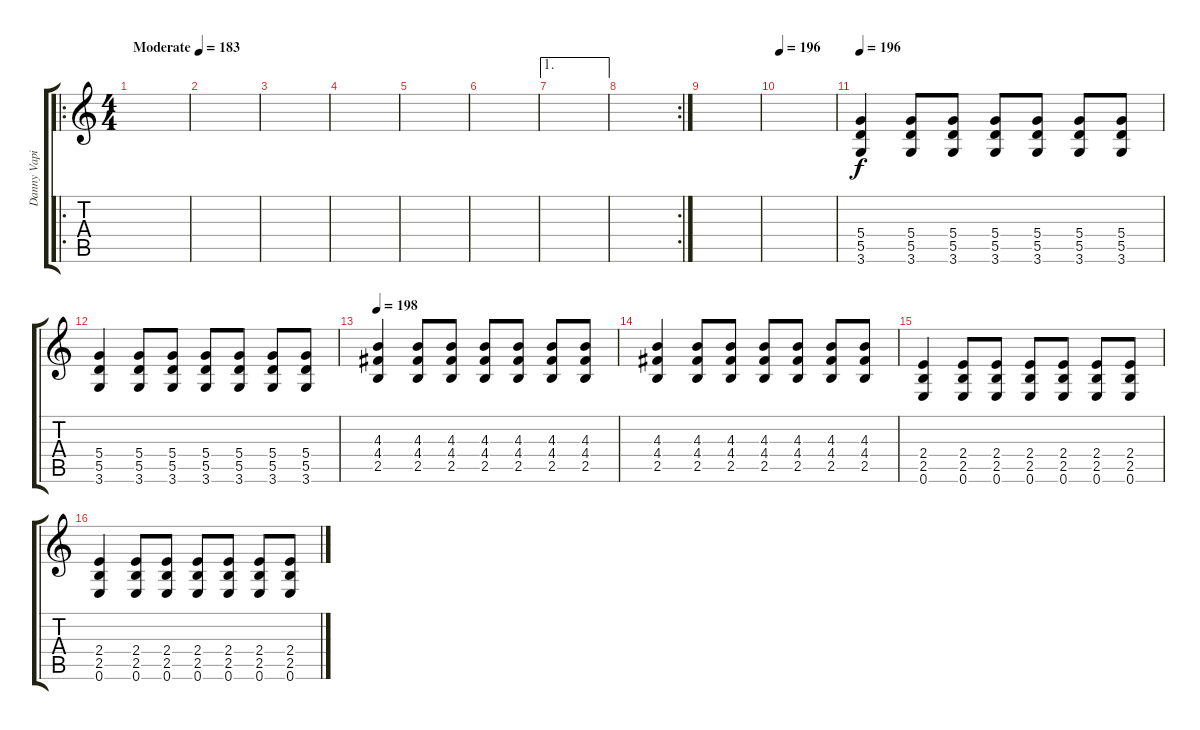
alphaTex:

\track ("Danny Vapid" "Danny Vapi") {instrument distortionguitar}
\staff {score tabs}
\tuning (E4 B3 G3 D3 A2 E2) {hide}
\ro
\ts (4 4)
\tempo (183 "Moderate")
\clef g2
\ks c
|
|
|
|
|
|
\ae 1
|
\rc 2
|
|
\tempo 196
|
\tempo 196
(5.4 5.5 3.6).4 (5.4 5.5 3.6).8 (5.4 5.5 3.6).8 (5.4 5.5 3.6).8 (5.4 5.5 3.6).8 (5.4 5.5 3.6).8 (5.4 5.5 3.6).8 |
(5.4 5.5 3.6).4 (5.4 5.5 3.6).8 (5.4 5.5 3.6).8 (5.4 5.5 3.6).8 (5.4 5.5 3.6).8 (5.4 5.5 3.6).8 (5.4 5.5 3.6).8 |
\tempo 198
(4.3 4.4 2.5).4 (4.3 4.4 2.5).8 (4.3 4.4 2.5).8 (4.3 4.4 2.5).8 (4.3 4.4 2.5).8 (4.3 4.4 2.5).8 (4.3 4.4 2.5).8 |
(4.3 4.4 2.5).4 (4.3 4.4 2.5).8 (4.3 4.4 2.5).8 (4.3 4.4 2.5).8 (4.3 4.4 2.5).8 (4.3 4.4 2.5).8 (4.3 4.4 2.5).8 |
(2.4 2.5 0.6).4 (2.4 2.5 0.6).8 (2.4 2.5 0.6).8 (2.4 2.5 0.6).8 (2.4 2.5 0.6).8 (2.4 2.5 0.6).8 (2.4 2.5 0.6).8 |
(2.4 2.5 0.6).4 (2.4 2.5 0.6).8 (2.4 2.5 0.6).8 (2.4 2.5 0.6).8 (2.4 2.5 0.6).8 (2.4 2.5 0.6).8 (2.4 2.5 0.6).8
